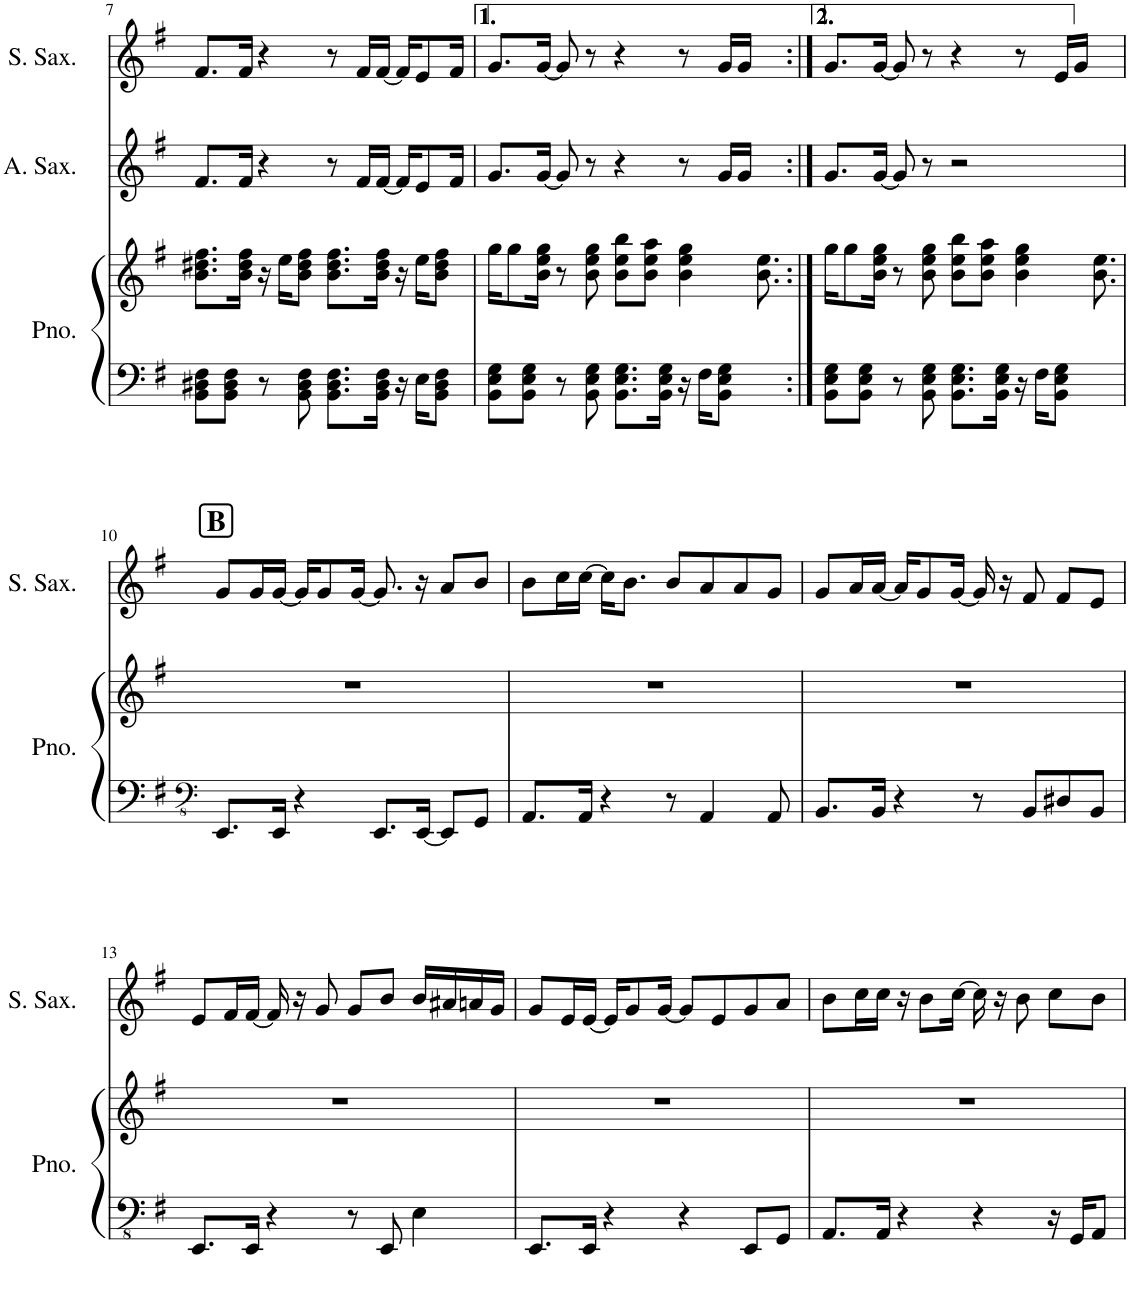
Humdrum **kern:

**kern	**kern	**kern	**kern	**kern	**kern
*part5	*part4	*part3	*part3	*part2	*part1
*staff6	*staff5	*staff4	*staff3	*staff2	*staff1
*I"Orff Alto Glockenspiel	*I"Electric Bass	*I"Piano	*	*I"Alto Saxophone	*I"Soprano Saxophone
*I'O. A. Glk.	*I'El. B.	*I'Pno.	*	*I'A. Sax.	*I'S. Sax.
!!LO:PB:g=z
*clefG^2	*clefFv4	*clefF4	*clefG2	*clefG2	*clefG2
*	*	*	*	*ITrd5c9	*ITrd1c2
*k[f#]	*k[f#]	*k[f#]	*k[f#]	*k[f#]	*k[f#]
*M4/4	*M4/4	*M4/4	*M4/4	*M4/4	*M4/4
=7	=7	=7	=7	=7	=7
1r	8.BBBL	8BB\ 8D#X\ 8F#\L	8.b\ 8.dd#X\ 8.ff#\L	8.f#/L	8.f#/L
.	.	8BB\ 8D#\ 8F#\J	.	.	.
.	16BBBJk	.	16b\ 16dd#\ 16ff#\Jk	16f#/Jk	16f#/Jk
.	4r	8r	16r	4r	4r
.	.	.	16ee\KL	.	.
.	.	8BB\ 8D#\ 8F#\	8b\ 8dd#\ 8ff#\J	.	.
.	8r	8.BB\ 8.D#\ 8.F#\L	8.b\ 8.dd#\ 8.ff#\L	8r	8r
.	8BBB	.	.	16f#/LL	16f#/LL
.	.	16BB\ 16D#\ 16F#\Jk	16b\ 16dd#\ 16ff#\Jk	[16f#/JJ	[16f#/JJ
.	8DD#XL	16r	16r	16f#/KL]	16f#/KL]
.	.	16E\KL	16ee\KL	8e/	8e/
.	8BBBJ	8BB\ 8D#\ 8F#\J	8b\ 8dd#\ 8ff#\J	.	.
.	.	.	.	16f#/Jk	16f#/Jk
=8	=8	=8	=8	=8	=8
*	*	*	*^	*	*
2r	8.EEEL	8BB\ 8E\ 8G\L	16gg\KL	1ryy	8.g/L	8.g/L
.	.	.	8gg\	.	.	.
.	.	8BB\ 8E\ 8G\J	.	.	.	.
.	16EEEJk	.	16b\ 16ee\ 16gg\Jk	.	[16g/Jk	[16g/Jk
.	4r	8r	8r	.	8g/]	8g/]
.	.	8BB\ 8E\ 8G\	8b\ 8ee\ 8gg\	.	8r	8r
8r	8r	8.BB\ 8.E\ 8.G\L	8b\ 8ee\ 8bb\L	.	4r	4r
16r	8EEE	.	8b\ 8ee\ 8aa\J	.	.	.
32r	.	16BB\ 16E\ 16G\Jk	.	.	.	.
32b 32cc#X	.	.	.	.	.	.
32f#\ 32g#X\ 32a\LLL	4EE	16r	4b\ 4ee\ 4gg\	.	8r	8r
32c#X\ 32d\ 32e\	.	.	.	.	.	.
32G#X\ 32A\ 32B\	.	16F#\KL	.	.	.	.
32E\ 32F#\JJJ	.	.	.	.	.	.
8r	.	8BB\ 8E\ 8G\J	.	.	16g/LL	16g/LL
.	.	.	.	.	16g/JJ	16g/JJ
8.ryy	8.ryy	8.ryy	8.ryy	8.b\ 8.ee\	8.ryy	8.ryy
=9:|!	=9:|!	=9:|!	=9:|!	=9:|!	=9:|!	=9:|!
*	*^	*	*	*	*	*
2r	2r	1ryy	8BB\ 8E\ 8G\L	16gg\KL	1ryy	8.g/L	8.g/L
.	.	.	.	8gg\	.	.	.
.	.	.	8BB\ 8E\ 8G\J	.	.	.	.
.	.	.	.	16b\ 16ee\ 16gg\Jk	.	[16g/Jk	[16g/Jk
.	.	.	8r	8r	.	8g/]	8g/]
.	.	.	8BB\ 8E\ 8G\	8b\ 8ee\ 8gg\	.	8r	8r
8r	8r	.	8.BB\ 8.E\ 8.G\L	8b\ 8ee\ 8bb\L	.	2r	4r
16r	8EE	.	.	8b\ 8ee\ 8aa\J	.	.	.
32r	.	.	16BB\ 16E\ 16G\Jk	.	.	.	.
32b 32cc#X	.	.	.	.	.	.	.
32f#\ 32g#X\ 32a\LLL	4r	.	16r	4b\ 4ee\ 4gg\	.	.	8r
32c#X\ 32d\ 32e\	.	.	.	.	.	.	.
32G#X\ 32A\ 32B\	.	.	16F#\KL	.	.	.	.
32E\ 32F#\JJJ	.	.	.	.	.	.	.
8r	.	.	8BB\ 8E\ 8G\J	.	.	.	16e/LL
.	.	.	.	.	.	.	16g/JJ
1ryy	1ryy	8.EEE	1ryy	2ryy	8.b\ 8.ee\	1ryy	1ryy
.	.	16EEE	.	.	2ryy	.	.
.	.	4r	.	.	.	.	.
.	.	16r	.	4ryy	.	.	.
.	.	8EEE	.	.	.	.	.
.	.	[16EEE	.	.	4ryy	.	.
.	.	8EEE]	.	16ryy	.	.	.
.	.	.	.	8.ryy	.	.	.
.	.	8EE	.	.	.	.	.
.	.	.	.	.	16ryy	.	.
*	*v	*v	*	*v	*v	*	*
!!LO:LB:g=z
!!LO:REH:place=s1:a:B:cj:fs=14:t=B
=10	=10	=10	=10	=10	=10
*	*	*clefFv4	*	*	*
1r	8.EEE	8.EEE/L	1r	1r	8g/L
.	.	.	.	.	16g/L
.	16EEE	16EEE/Jk	.	.	[16g/JJ
.	4r	4r	.	.	16g/KL]
.	.	.	.	.	8g/
.	.	.	.	.	[16g/Jk
.	8.EEE	8.EEE/L	.	.	8.g/]
.	[16EEE	[16EEE/Jk	.	.	16r
.	8EEE]	8EEE/L]	.	.	8a/L
.	8GGG	8GGG/J	.	.	8b/J
=11	=11	=11	=11	=11	=11
1r	8.AAA	8.AAA/L	1r	1r	8b\L
.	.	.	.	.	16cc\L
.	16AAA	16AAA/Jk	.	.	[16cc\JJ
.	4r	4r	.	.	16cc\KL]
.	.	.	.	.	8.b\J
.	8r	8r	.	.	8b/L
.	4AAA	4AAA/	.	.	8a/
.	.	.	.	.	8a/
.	8AAA	8AAA/	.	.	8g/J
=12	=12	=12	=12	=12	=12
1r	8.BBB	8.BBB/L	1r	1r	8g/L
.	.	.	.	.	16a/L
.	16BBB	16BBB/Jk	.	.	[16a/JJ
.	4r	4r	.	.	16a/KL]
.	.	.	.	.	8g/
.	.	.	.	.	[16g/Jk
.	8r	8r	.	.	16g/]
.	.	.	.	.	16r
.	8BBB	8BBB/L	.	.	8f#/
.	8DD#X	8DD#X/	.	.	8f#/L
.	8BBB	8BBB/J	.	.	8e/J
!!LO:LB:g=z
=13	=13	=13	=13	=13	=13
2r	8.EEE	8.EEE/L	1r	1r	8e/L
.	.	.	.	.	16f#/L
.	16EEE	16EEE/Jk	.	.	[16f#/JJ
.	4r	4r	.	.	16f#/]
.	.	.	.	.	16r
.	.	.	.	.	8g/
8r	8r	8r	.	.	8g/L
16r	8EEE	8EEE/	.	.	8b/J
32r	.	.	.	.	.
32b 32cc#X	.	.	.	.	.
32f#\ 32g#X\ 32a\LLL	4EE	4EE\	.	.	16b/LL
32c#X\ 32d\ 32e\	.	.	.	.	.
32G#X\ 32A\ 32B\	.	.	.	.	16a#X/
32E\ 32F#\JJJ	.	.	.	.	.
8r	.	.	.	.	16an/
.	.	.	.	.	16g/JJ
=14	=14	=14	=14	=14	=14
1r	8.EEE	8.EEE/L	1r	1r	8g/L
.	.	.	.	.	16e/L
.	16EEE	16EEE/Jk	.	.	[16e/JJ
.	4r	4r	.	.	16e/KL]
.	.	.	.	.	8g/
.	.	.	.	.	[16g/Jk
.	4r	4r	.	.	8g/L]
.	.	.	.	.	8e/
.	8EEE	8EEE/L	.	.	8g/
.	8GGG	8GGG/J	.	.	8a/J
=15	=15	=15	=15	=15	=15
1r	8.AAA	8.AAA/L	1r	1r	8b\L
.	.	.	.	.	16cc\L
.	16AAA	16AAA/Jk	.	.	16cc\JJ
.	4r	4r	.	.	16r
.	.	.	.	.	8b\L
.	.	.	.	.	[16cc\Jk
.	4r	4r	.	.	16cc\]
.	.	.	.	.	16r
.	.	.	.	.	8b\
.	16r	16r	.	.	8cc\L
.	16GGG	16GGG/KL	.	.	.
.	8AAA	8AAA/J	.	.	8b\J
=	=	=	=	=	=
*-	*-	*-	*-	*-	*-
